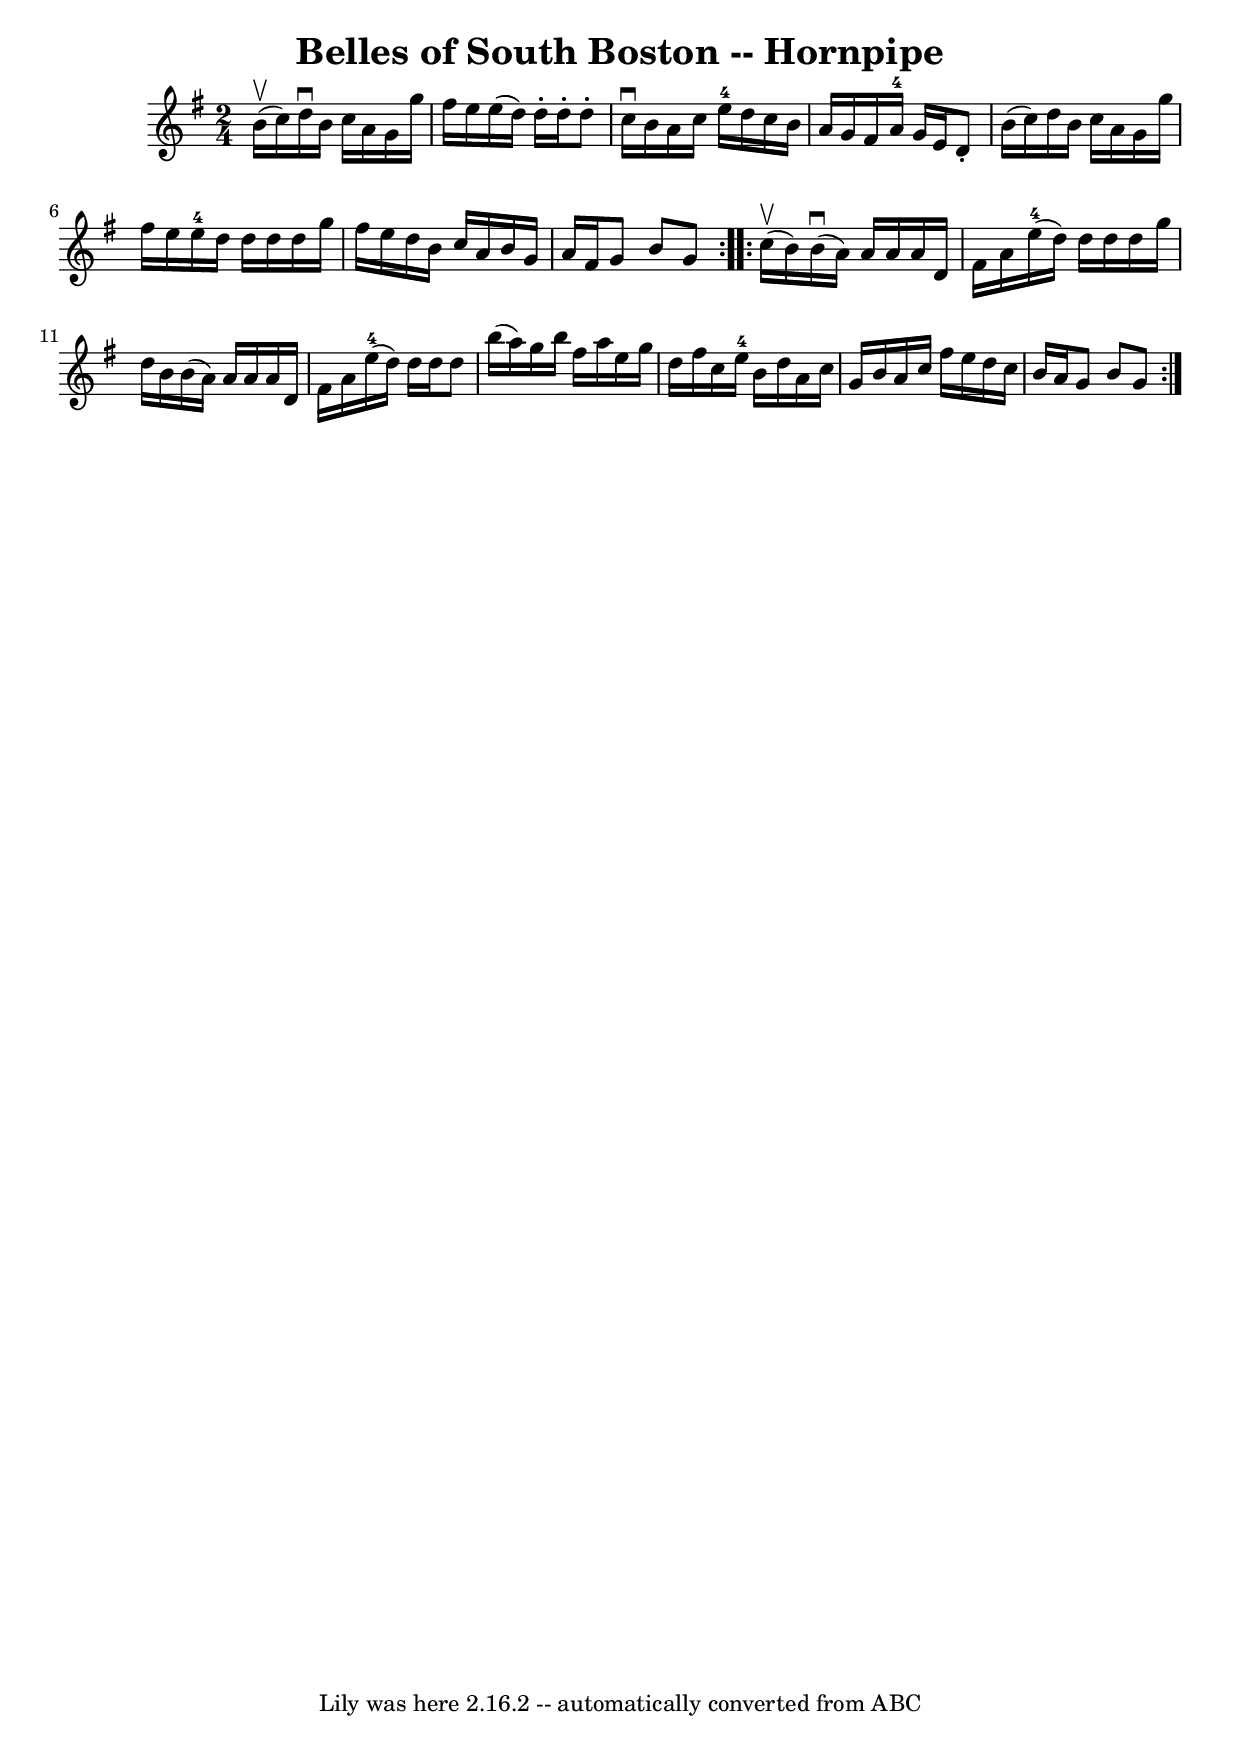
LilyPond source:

\version "2.16.2"
\include "Mammoth.ily"
\header {
  %% book = "Cole's 1000 Fiddle Tunes"
  crossRefNumber = "1"
  footnotes = ""
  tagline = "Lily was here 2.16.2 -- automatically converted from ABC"
  title = "Belles of South Boston -- Hornpipe"

}
voicedefault =  {



  \repeat volta 2 {

    \time 2/4 
    \key g \major
    b'16 (^\upbow c''16) |
    d''16 
    ^\downbow b'16 c''16 a'16 g'16 g''16 fis''16 e''16  
    |
    e''16 (d''16) d''16 -. d''16 -. d''8 -. c''16 
    ^\downbow b'16  |
    a'16 c''16 e''16-4 d''16 c''16    
    b'16 a'16 g'16  |
    fis'16 a'16-4 g'16 e'16 d'8 -.   
    b'16 (c''16) |
    d''16 b'16 c''16 a'16 g'16 g''16 
    fis''16 e''16  |
    e''16-4 d''16 d''16 d''16 d''16   
    g''16 fis''16 e''16  |
    d''16 b'16 c''16 a'16 b'16   
    g'16 a'16 fis'16  |
    g'8 b'8 g'8  
  }     
  \repeat volta 2 {
    
    c''16 (^\upbow b'16) |
    b'16 (^\downbow a'16) a'16    
    a'16 a'16 d'16 fis'16 a'16  |
    e''16-4(d''16)   
    d''16 d''16 d''16 g''16 d''16 b'16  |
    b'16 (a'16) 
    a'16 a'16 a'16 d'16 fis'16 a'16  |
    e''16-4(
    d''16) d''16 d''16 d''8 b''16 (a''16) |
    g''16    
    b''16 fis''16 a''16 e''16 g''16 d''16 fis''16  |
    
    c''16 e''16-4 b'16 d''16 a'16 c''16 g'16 b'16  |
    
    a'16 c''16 fis''16 e''16 d''16 c''16 b'16 a'16  |
    
    g'8 b'8 g'8  
  }   

}

\score{
  <<

    \context Staff="default"
    {
      \voicedefault 
      
    }

  >>
  \layout {
    
  }
  \midi {
  }

}
